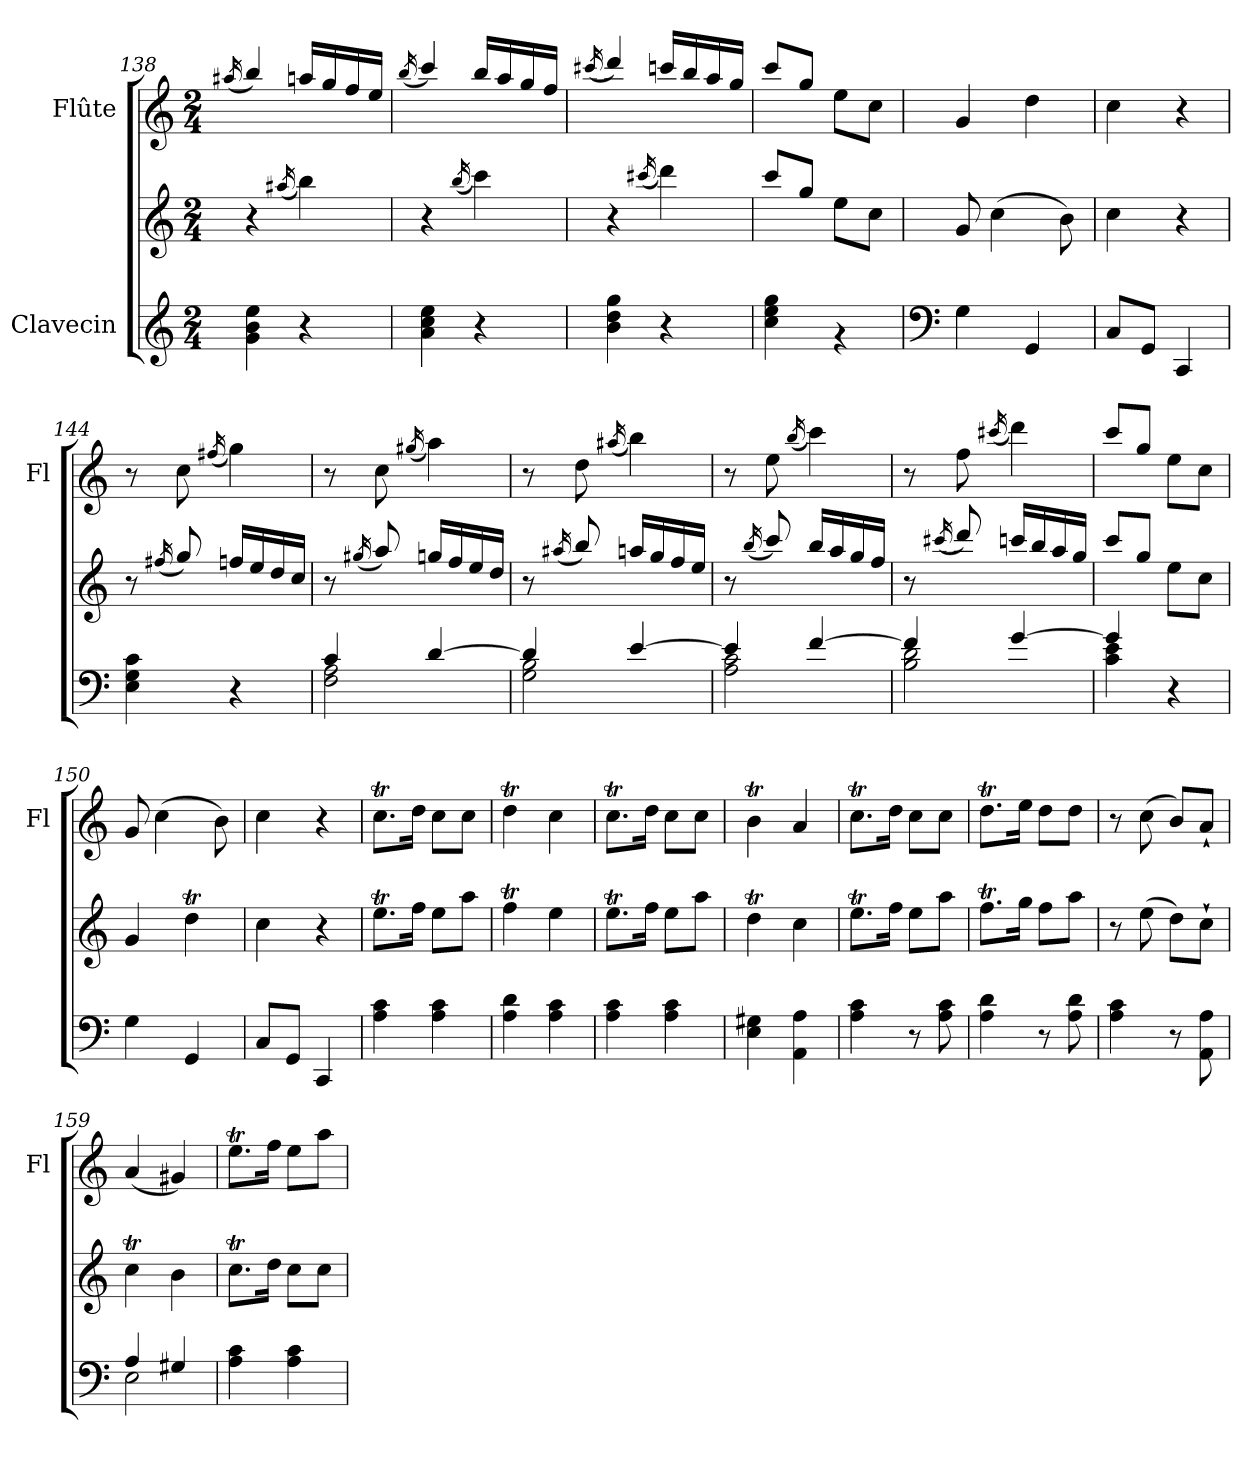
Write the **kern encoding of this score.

**kern	**kern	**kern
*part2	*part2	*part1
*staff3	*staff2	*staff1
*I"Clavecin	*	*I"Flûte
*	*	*I'Fl
*clefG2	*clefG2	*clefG2
*k[]	*k[]	*k[]
*M2/4	*M2/4	*M2/4
=138	=138	=138
.	.	(<16qaa#X/
4g\ 4b\ 4ee\	4r	4bb/)
.	(<16qaa#X/	.
4r	4bb\)	16aan/LL
.	.	16gg/
.	.	16ff/
.	.	16ee/JJ
!!LO:PB:g=z
=139	=139	=139
.	.	(<16qbb/
4a\ 4cc\ 4ee\	4r	4ccc/)
.	(<16qbb/	.
4r	4ccc\)	16bb/LL
.	.	16aa/
.	.	16gg/
.	.	16ff/JJ
=140	=140	=140
.	.	(<16qccc#X/
4b\ 4dd\ 4gg\	4r	4ddd/)
.	(<16qccc#X/	.
4r	4ddd\)	16cccn/LL
.	.	16bb/
.	.	16aa/
.	.	16gg/JJ
=141	=141	=141
4cc\ 4ee\ 4gg\	8ccc/L	8ccc/L
.	8gg/J	8gg/J
4rg	8ee\L	8ee\L
.	8cc\J	8cc\J
=142	=142	=142
*clefF4	*	*
4G\	8g/	4g/
.	(>4cc\	.
4GG/	.	4dd\
.	8b\)	.
=143	=143	=143
8C/L	4cc\	4cc\
8GG/J	.	.
4CC/	4r	4r
=144	=144	=144
4E\ 4G\ 4c\	8r	8r
.	(<16qff#X/	.
.	8gg/)	8cc\
.	.	(<16qff#X/
4r	16ffn/LL	4gg\)
.	16ee/	.
.	16dd/	.
.	16cc/JJ	.
=145	=145	=145
*^	*	*
4c/	2F\ 2A\	8r	8r
.	.	(<16qgg#X/	.
.	.	8aa/)	8cc\
.	.	.	(<16qgg#X/
[4d/	.	16ggn/LL	4aa\)
.	.	16ff/	.
.	.	16ee/	.
.	.	16dd/JJ	.
!!LO:LB:g=z
=146	=146	=146	=146
4d/]	2G\ 2B\	8r	8r
.	.	(<16qaa#X/	.
.	.	8bb/)	8dd\
.	.	.	(<16qaa#X/
[4e/	.	16aan/LL	4bb\)
.	.	16gg/	.
.	.	16ff/	.
.	.	16ee/JJ	.
=147	=147	=147	=147
4e/]	2A\ 2c\	8r	8r
.	.	(<16qbb/	.
.	.	8ccc/)	8ee\
.	.	.	(<16qbb/
[4f/	.	16bb/LL	4ccc\)
.	.	16aa/	.
.	.	16gg/	.
.	.	16ff/JJ	.
=148	=148	=148	=148
4f/]	2B\ 2d\	8r	8r
.	.	(<16qccc#X/	.
.	.	8ddd/)	8ff\
.	.	.	(<16qccc#X/
[4g/	.	16cccn/LL	4ddd\)
.	.	16bb/	.
.	.	16aa/	.
.	.	16gg/JJ	.
=149	=149	=149	=149
4g/]	4c\ 4e\	8ccc/L	8ccc/L
.	.	8gg/J	8gg/J
4r	4ryy	8ee\L	8ee\L
.	.	8cc\J	8cc\J
*v	*v	*	*
=150	=150	=150
4G\	4g/	8g/
.	.	(>4cc\
4GG/	4ddT\	.
.	.	8b\)
=151	=151	=151
8C/L	4cc\	4cc\
8GG/J	.	.
4CC/	4r	4r
=152	=152	=152
4A\ 4c\	8.eet\L	8.ccT\L
.	16ff\Jk	16dd\Jk
4A\ 4c\	8ee\L	8cc\L
.	8aa\J	8cc\J
!!LO:LB:g=z
=153	=153	=153
4A\ 4d\	4ffT\	4ddT\
4A\ 4c\	4ee\	4cc\
=154	=154	=154
4A\ 4c\	8.eet\L	8.ccT\L
.	16ff\Jk	16dd\Jk
4A\ 4c\	8ee\L	8cc\L
.	8aa\J	8cc\J
=155	=155	=155
4E\ 4G#X\	4ddT\	4bt\
4AA\ 4A\	4cc\	4a/
=156	=156	=156
4A\ 4c\	8.eet\L	8.ccT\L
.	16ff\Jk	16dd\Jk
8r	8ee\L	8cc\L
8A\ 8c\	8aa\J	8cc\J
=157	=157	=157
4A\ 4d\	8.ffT\L	8.ddT\L
.	16gg\Jk	16ee\Jk
8r	8ff\L	8dd\L
8A\ 8d\	8aa\J	8dd\J
=158	=158	=158
4A\ 4c\	8r	8r
.	(>8ee\	(>8cc\
8r	8dd\L)	8b/L)
8AA\ 8A\	8cc`\J	8a`/J
=159	=159	=159
*^	*	*
4A/	2E\	4ccT\	(<4a/
4G#X/	.	4b\	4g#X/)
*v	*v	*	*
=160	=160	=160
4A\ 4c\	8.ccT\L	8.eet\L
.	16dd\Jk	16ff\Jk
4A\ 4c\	8cc\L	8ee\L
.	8cc\J	8aa\J
=	=	=
*-	*-	*-
